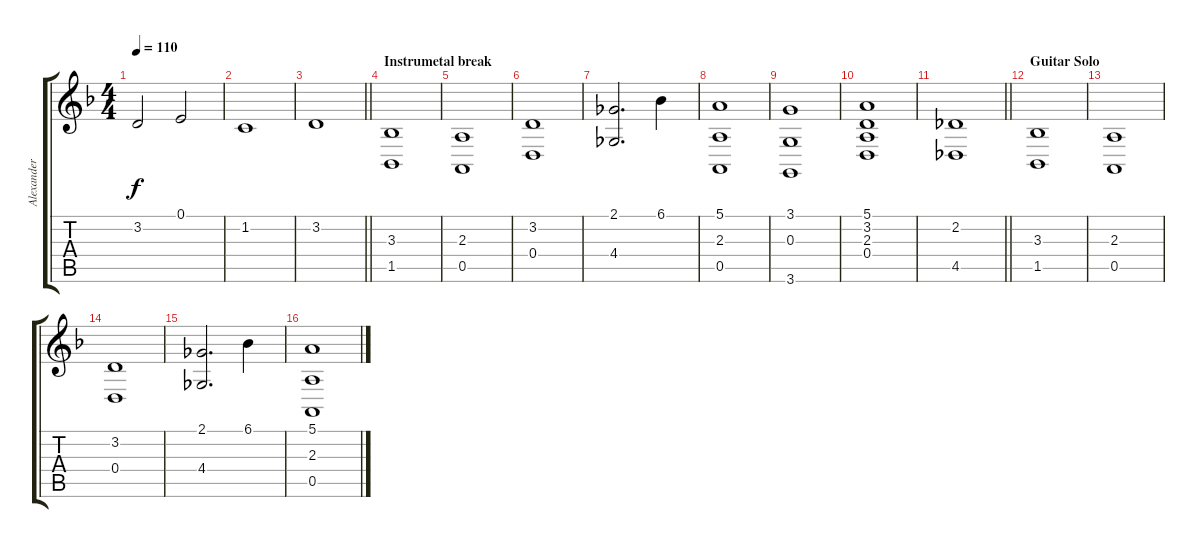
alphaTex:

\track ("Alexander Krull " "Alexander ") {instrument tremolostrings}
\staff {score tabs}
\tuning (E4 B3 G3 D3 A2 E2) {hide}
\ts (4 4)
\tempo 110
\clef g2
\ks f
3.2.2{dy f} 0.1.2 |
1.2.1 |
\barLineRight lightlight
3.2.1 |
\section ("" "Instrumetal break")
(3.3 1.5).1 |
(2.3 0.5).1 |
(3.2 0.4).1 |
(2.1 4.4).2{d} 6.1.4 |
(5.1 2.3 0.5).1 |
(3.1 0.3 3.6).1 |
(5.1 3.2 2.3 0.4).1 |
\barLineRight lightlight
(2.2 4.5).1 |
\section ("" "Guitar Solo")
(3.3 1.5).1 |
(2.3 0.5).1 |
(3.2 0.4).1 |
(2.1 4.4).2{d} 6.1.4 |
(5.1 2.3 0.5).1
